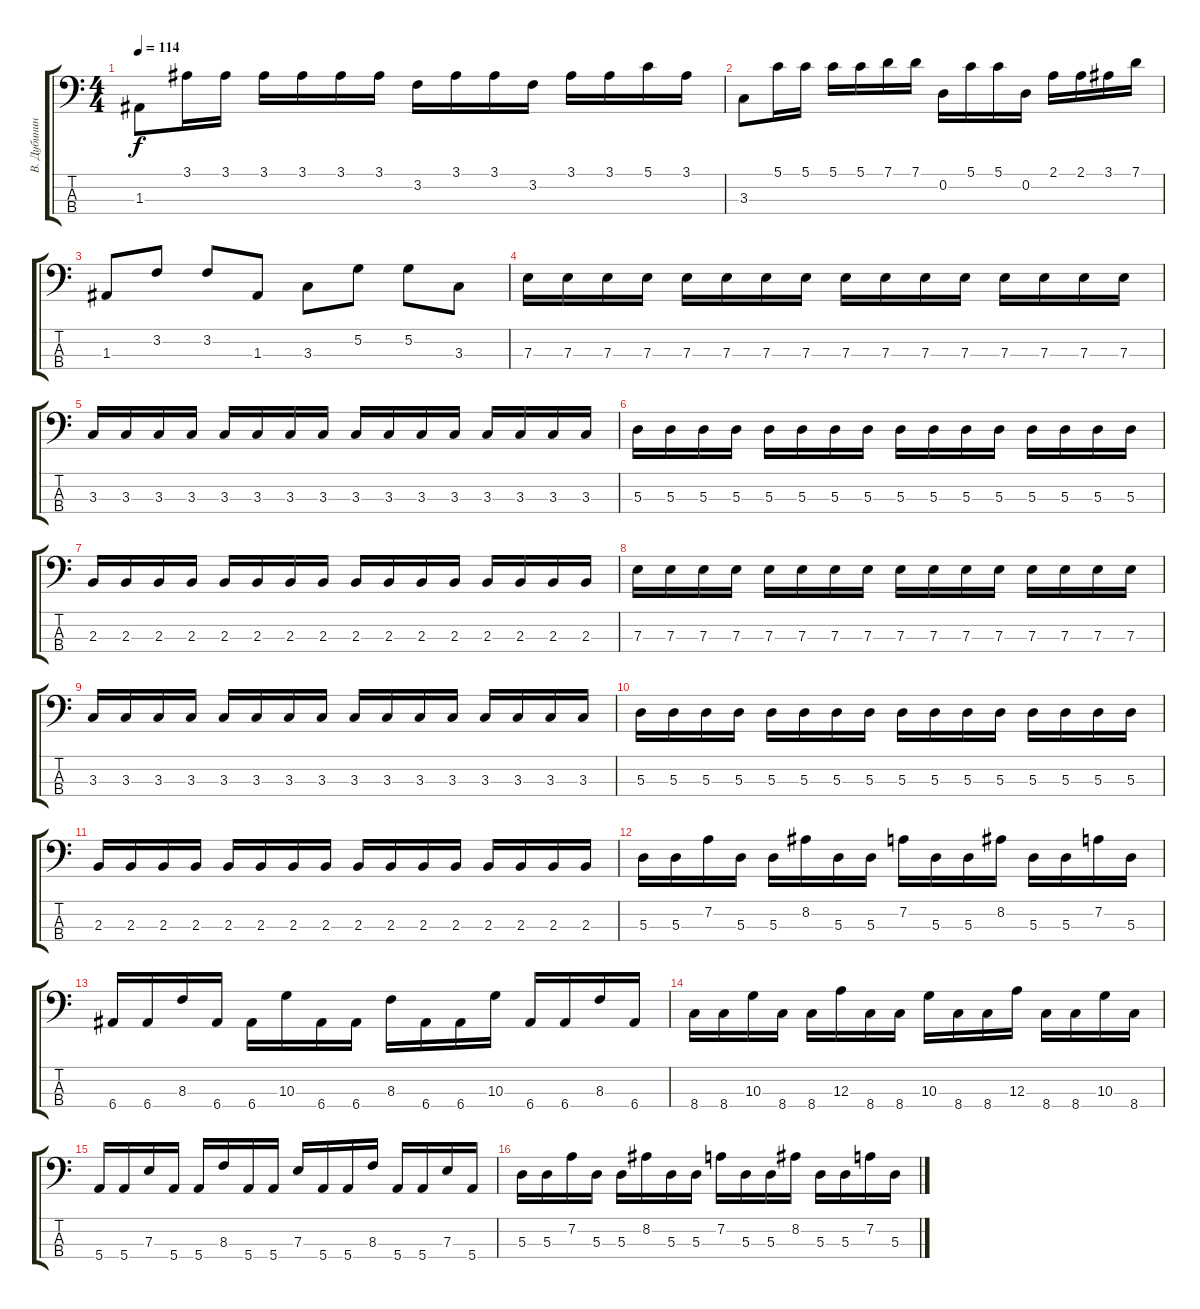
\track ("В. Дубинин" "В. Дубинин") {instrument electricbassfinger}
\staff {score tabs}
\tuning (G2 D2 A1 E1) {hide}
\ts (4 4)
\tempo 114
\clef f4
\ks c
1.3.8{dy f} 3.1.16 3.1.16 3.1.16 3.1.16 3.1.16 3.1.16 3.2.16 3.1.16 3.1.16 3.2.16 3.1.16 3.1.16 5.1.16 3.1.16 |
3.3.8 5.1.16 5.1.16 5.1.16 5.1.16 7.1.16 7.1.16 0.2.16 5.1.16 5.1.16 0.2.16 2.1.16 2.1.16 3.1.16 7.1.16 |
1.3.8 3.2.8 3.2.8 1.3.8 3.3.8 5.2.8 5.2.8 3.3.8 |
7.3.16 7.3.16 7.3.16 7.3.16 7.3.16 7.3.16 7.3.16 7.3.16 7.3.16 7.3.16 7.3.16 7.3.16 7.3.16 7.3.16 7.3.16 7.3.16 |
3.3.16 3.3.16 3.3.16 3.3.16 3.3.16 3.3.16 3.3.16 3.3.16 3.3.16 3.3.16 3.3.16 3.3.16 3.3.16 3.3.16 3.3.16 3.3.16 |
5.3.16 5.3.16 5.3.16 5.3.16 5.3.16 5.3.16 5.3.16 5.3.16 5.3.16 5.3.16 5.3.16 5.3.16 5.3.16 5.3.16 5.3.16 5.3.16 |
2.3.16 2.3.16 2.3.16 2.3.16 2.3.16 2.3.16 2.3.16 2.3.16 2.3.16 2.3.16 2.3.16 2.3.16 2.3.16 2.3.16 2.3.16 2.3.16 |
7.3.16 7.3.16 7.3.16 7.3.16 7.3.16 7.3.16 7.3.16 7.3.16 7.3.16 7.3.16 7.3.16 7.3.16 7.3.16 7.3.16 7.3.16 7.3.16 |
3.3.16 3.3.16 3.3.16 3.3.16 3.3.16 3.3.16 3.3.16 3.3.16 3.3.16 3.3.16 3.3.16 3.3.16 3.3.16 3.3.16 3.3.16 3.3.16 |
5.3.16 5.3.16 5.3.16 5.3.16 5.3.16 5.3.16 5.3.16 5.3.16 5.3.16 5.3.16 5.3.16 5.3.16 5.3.16 5.3.16 5.3.16 5.3.16 |
2.3.16 2.3.16 2.3.16 2.3.16 2.3.16 2.3.16 2.3.16 2.3.16 2.3.16 2.3.16 2.3.16 2.3.16 2.3.16 2.3.16 2.3.16 2.3.16 |
5.3.16 5.3.16 7.2.16 5.3.16 5.3.16 8.2.16 5.3.16 5.3.16 7.2.16 5.3.16 5.3.16 8.2.16 5.3.16 5.3.16 7.2.16 5.3.16 |
6.4.16 6.4.16 8.3.16 6.4.16 6.4.16 10.3.16 6.4.16 6.4.16 8.3.16 6.4.16 6.4.16 10.3.16 6.4.16 6.4.16 8.3.16 6.4.16 |
8.4.16 8.4.16 10.3.16 8.4.16 8.4.16 12.3.16 8.4.16 8.4.16 10.3.16 8.4.16 8.4.16 12.3.16 8.4.16 8.4.16 10.3.16 8.4.16 |
5.4.16 5.4.16 7.3.16 5.4.16 5.4.16 8.3.16 5.4.16 5.4.16 7.3.16 5.4.16 5.4.16 8.3.16 5.4.16 5.4.16 7.3.16 5.4.16 |
5.3.16 5.3.16 7.2.16 5.3.16 5.3.16 8.2.16 5.3.16 5.3.16 7.2.16 5.3.16 5.3.16 8.2.16 5.3.16 5.3.16 7.2.16 5.3.16
